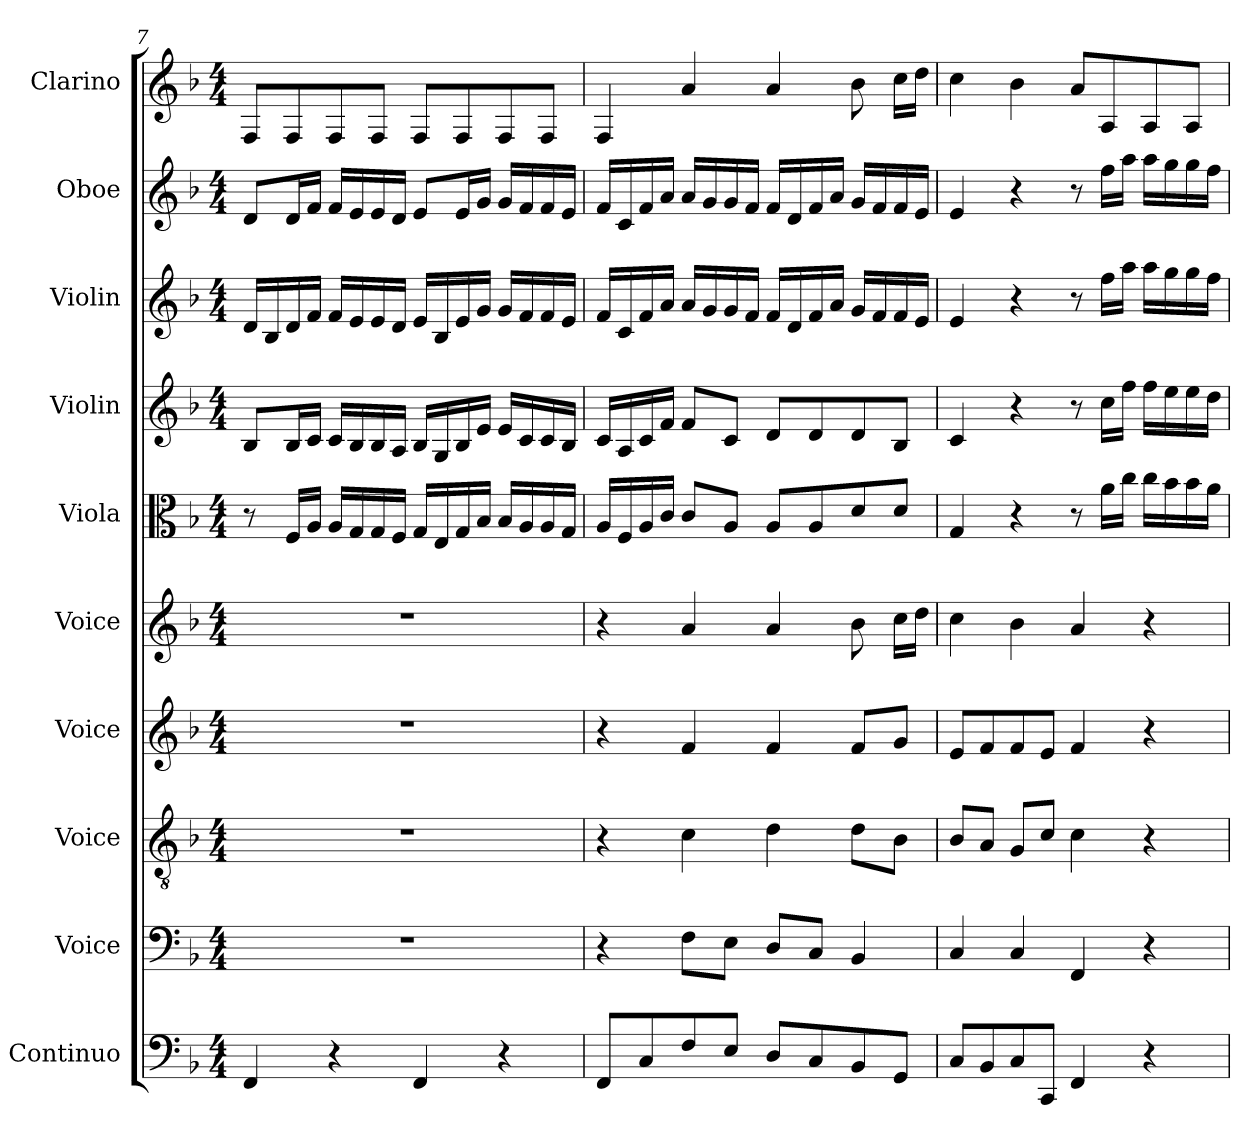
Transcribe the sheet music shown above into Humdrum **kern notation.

**kern	**kern	**kern	**kern	**kern	**kern	**kern	**kern	**kern	**kern
*part10	*part9	*part8	*part7	*part6	*part5	*part4	*part3	*part2	*part1
*staff10	*staff9	*staff8	*staff7	*staff6	*staff5	*staff4	*staff3	*staff2	*staff1
*I"Continuo	*I"Voice	*I"Voice	*I"Voice	*I"Voice	*I"Viola	*I"Violin	*I"Violin	*I"Oboe	*I"Clarino
*I'Cont.	*I'V	*I'V	*I'V	*I'V	*I'Vla.	*I'Vln.	*I'Vln.	*I'Ob.	*I'Clar.
*clefF4	*clefF4	*clefGv2	*clefG2	*clefG2	*clefC3	*clefG2	*clefG2	*clefG2	*clefG2
*k[b-]	*k[b-]	*k[b-]	*k[b-]	*k[b-]	*k[b-]	*k[b-]	*k[b-]	*k[b-]	*k[b-]
*M4/4	*M4/4	*M4/4	*M4/4	*M4/4	*M4/4	*M4/4	*M4/4	*M4/4	*M4/4
=7	=7	=7	=7	=7	=7	=7	=7	=7	=7
4FF	1r	1r	1r	1r	8r	8B-L	16dLL	8dL	8FL
.	.	.	.	.	.	.	16B-	.	.
.	.	.	.	.	16FLL	16B-L	16d	16dL	8F
.	.	.	.	.	16AJJ	16cJJ	16fJJ	16fJJ	.
4r	.	.	.	.	16ALL	16cLL	16fLL	16fLL	8F
.	.	.	.	.	16G	16B-	16e	16e	.
.	.	.	.	.	16G	16B-	16e	16e	8FJ
.	.	.	.	.	16FJJ	16AJJ	16dJJ	16dJJ	.
4FF	.	.	.	.	16GLL	16B-LL	16eLL	8eL	8FL
.	.	.	.	.	16E	16G	16B-	.	.
.	.	.	.	.	16G	16B-	16e	16eL	8F
.	.	.	.	.	16B-JJ	16eJJ	16gJJ	16gJJ	.
4r	.	.	.	.	16B-LL	16eLL	16gLL	16gLL	8F
.	.	.	.	.	16A	16c	16f	16f	.
.	.	.	.	.	16A	16c	16f	16f	8FJ
.	.	.	.	.	16GJJ	16B-JJ	16eJJ	16eJJ	.
=8	=8	=8	=8	=8	=8	=8	=8	=8	=8
8FFL	4r	4r	4r	4r	16ALL	16cLL	16fLL	16fLL	4F
.	.	.	.	.	16F	16A	16c	16c	.
8C	.	.	.	.	16A	16c	16f	16f	.
.	.	.	.	.	16cJJ	16fJJ	16aJJ	16aJJ	.
8F	8FL	4c	4f	4a	8cL	8fL	16aLL	16aLL	4a
.	.	.	.	.	.	.	16g	16g	.
8EJ	8EJ	.	.	.	8AJ	8cJ	16g	16g	.
.	.	.	.	.	.	.	16fJJ	16fJJ	.
8DL	8DL	4d	4f	4a	8AL	8dL	16fLL	16fLL	4a
.	.	.	.	.	.	.	16d	16d	.
8C	8CJ	.	.	.	8A	8d	16f	16f	.
.	.	.	.	.	.	.	16aJJ	16aJJ	.
8BB-	4BB-	8dL	8fL	8b-	8d	8d	16gLL	16gLL	8b-
.	.	.	.	.	.	.	16f	16f	.
8GGJ	.	8B-J	8gJ	16ccLL	8dJ	8B-J	16f	16f	16ccLL
.	.	.	.	16ddJJ	.	.	16eJJ	16eJJ	16ddJJ
=9	=9	=9	=9	=9	=9	=9	=9	=9	=9
8CL	4C	8B-L	8eL	4cc	4G	4c	4e	4e	4cc
8BB-	.	8AJ	8f	.	.	.	.	.	.
8C	4C	8GL	8f	4b-	4r	4r	4r	4r	4b-
8CCJ	.	8cJ	8eJ	.	.	.	.	.	.
4FF	4FF	4c	4f	4a	8r	8r	8r	8r	8aL
.	.	.	.	.	16aLL	16ccLL	16ffLL	16ffLL	8A
.	.	.	.	.	16ccJJ	16ffJJ	16aaJJ	16aaJJ	.
4r	4r	4r	4r	4r	16ccLL	16ffLL	16aaLL	16aaLL	8A
.	.	.	.	.	16b-	16ee	16gg	16gg	.
.	.	.	.	.	16b-	16ee	16gg	16gg	8AJ
.	.	.	.	.	16aJJ	16ddJJ	16ffJJ	16ffJJ	.
=	=	=	=	=	=	=	=	=	=
*-	*-	*-	*-	*-	*-	*-	*-	*-	*-
